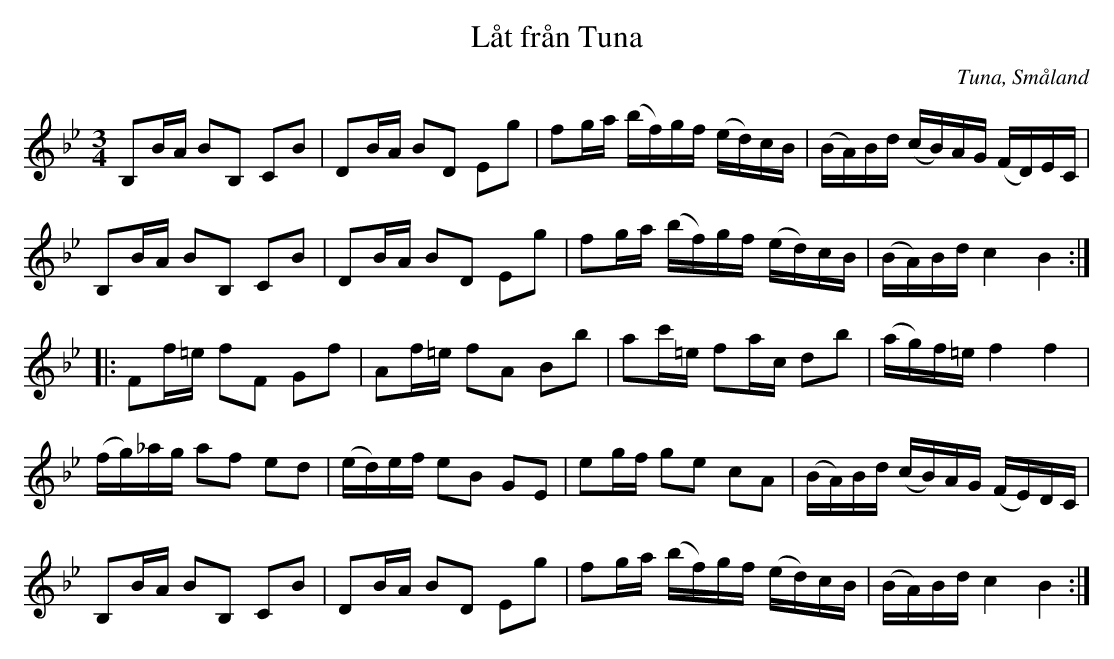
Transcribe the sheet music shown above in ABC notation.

X:1
T: Låt från Tuna
O: Tuna, Småland
katalog M36 bild 24 nr 106 ur katalog Ma4 bild 27 nr 97 ur katalog MMD66 bild 64 nr 18, katalog Vr2 bild 76
M: 3/4
L: 1/16
K: Bb
B,2BA B2B,2 C2B2 | D2BA B2D2 E2g2 | f2ga (bf)gf (ed)cB | (BA)Bd (cB)AG (FD)EC |
B,2BA B2B,2 C2B2 | D2BA B2D2 E2g2 | f2ga (bf)gf (ed)cB | (BA)Bd c4 B4 ::
F2f=e f2F2 G2f2 | A2f=e f2A2 B2b2 | a2c'=e f2ac d2b2 | (ag)f=e f4 f4 |
(fg)_ag a2f2 e2d2 | (ed)ef e2B2 G2E2 | e2gf g2e2 c2A2 | (BA)Bd (cB)AG (FE)DC |
B,2BA B2B,2 C2B2 | D2BA B2D2 E2g2 | f2ga (bf)gf (ed)cB | (BA)Bd c4 B4 :|
